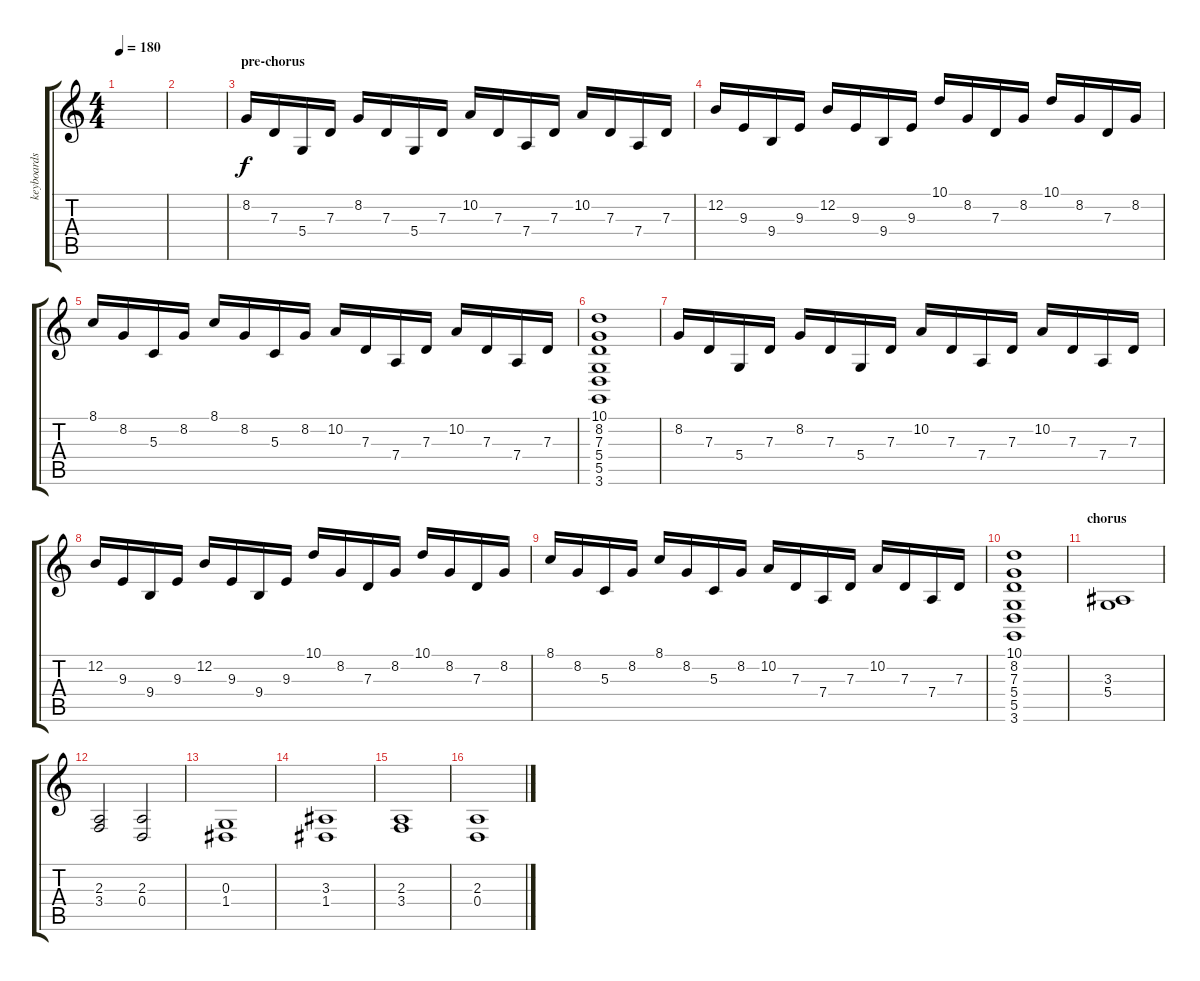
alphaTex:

\track ("keyboards" "keyboards") {instrument stringensemble1}
\staff {score tabs}
\tuning (E4 B3 G3 D3 A2 E2) {hide}
\ts (4 4)
\tempo 180
\clef g2
\ks c
|
|
\section ("" "pre-chorus")
8.2.16{volume 16} 7.3.16 5.4.16 7.3.16 8.2.16 7.3.16 5.4.16 7.3.16 10.2.16 7.3.16 7.4.16 7.3.16 10.2.16 7.3.16 7.4.16 7.3.16 |
12.2.16 9.3.16 9.4.16 9.3.16 12.2.16 9.3.16 9.4.16 9.3.16 10.1.16 8.2.16 7.3.16 8.2.16 10.1.16 8.2.16 7.3.16 8.2.16 |
8.1.16{volume 16} 8.2.16 5.3.16 8.2.16 8.1.16 8.2.16 5.3.16 8.2.16 10.2.16 7.3.16 7.4.16 7.3.16 10.2.16 7.3.16 7.4.16 7.3.16 |
(10.1 8.2 7.3 5.4 5.5 3.6).1 |
8.2.16{volume 16} 7.3.16 5.4.16 7.3.16 8.2.16 7.3.16 5.4.16 7.3.16 10.2.16 7.3.16 7.4.16 7.3.16 10.2.16 7.3.16 7.4.16 7.3.16 |
12.2.16 9.3.16 9.4.16 9.3.16 12.2.16 9.3.16 9.4.16 9.3.16 10.1.16 8.2.16 7.3.16 8.2.16 10.1.16 8.2.16 7.3.16 8.2.16 |
8.1.16{volume 16} 8.2.16 5.3.16 8.2.16 8.1.16 8.2.16 5.3.16 8.2.16 10.2.16 7.3.16 7.4.16 7.3.16 10.2.16 7.3.16 7.4.16 7.3.16 |
(10.1 8.2 7.3 5.4 5.5 3.6).1 |
\section ("" "chorus")
(3.3 5.4).1 |
(2.3 3.4).2 (2.3 0.4).2 |
(0.3 1.4).1 |
(3.3 1.4).1 |
(2.3 3.4).1 |
(2.3 0.4).1
